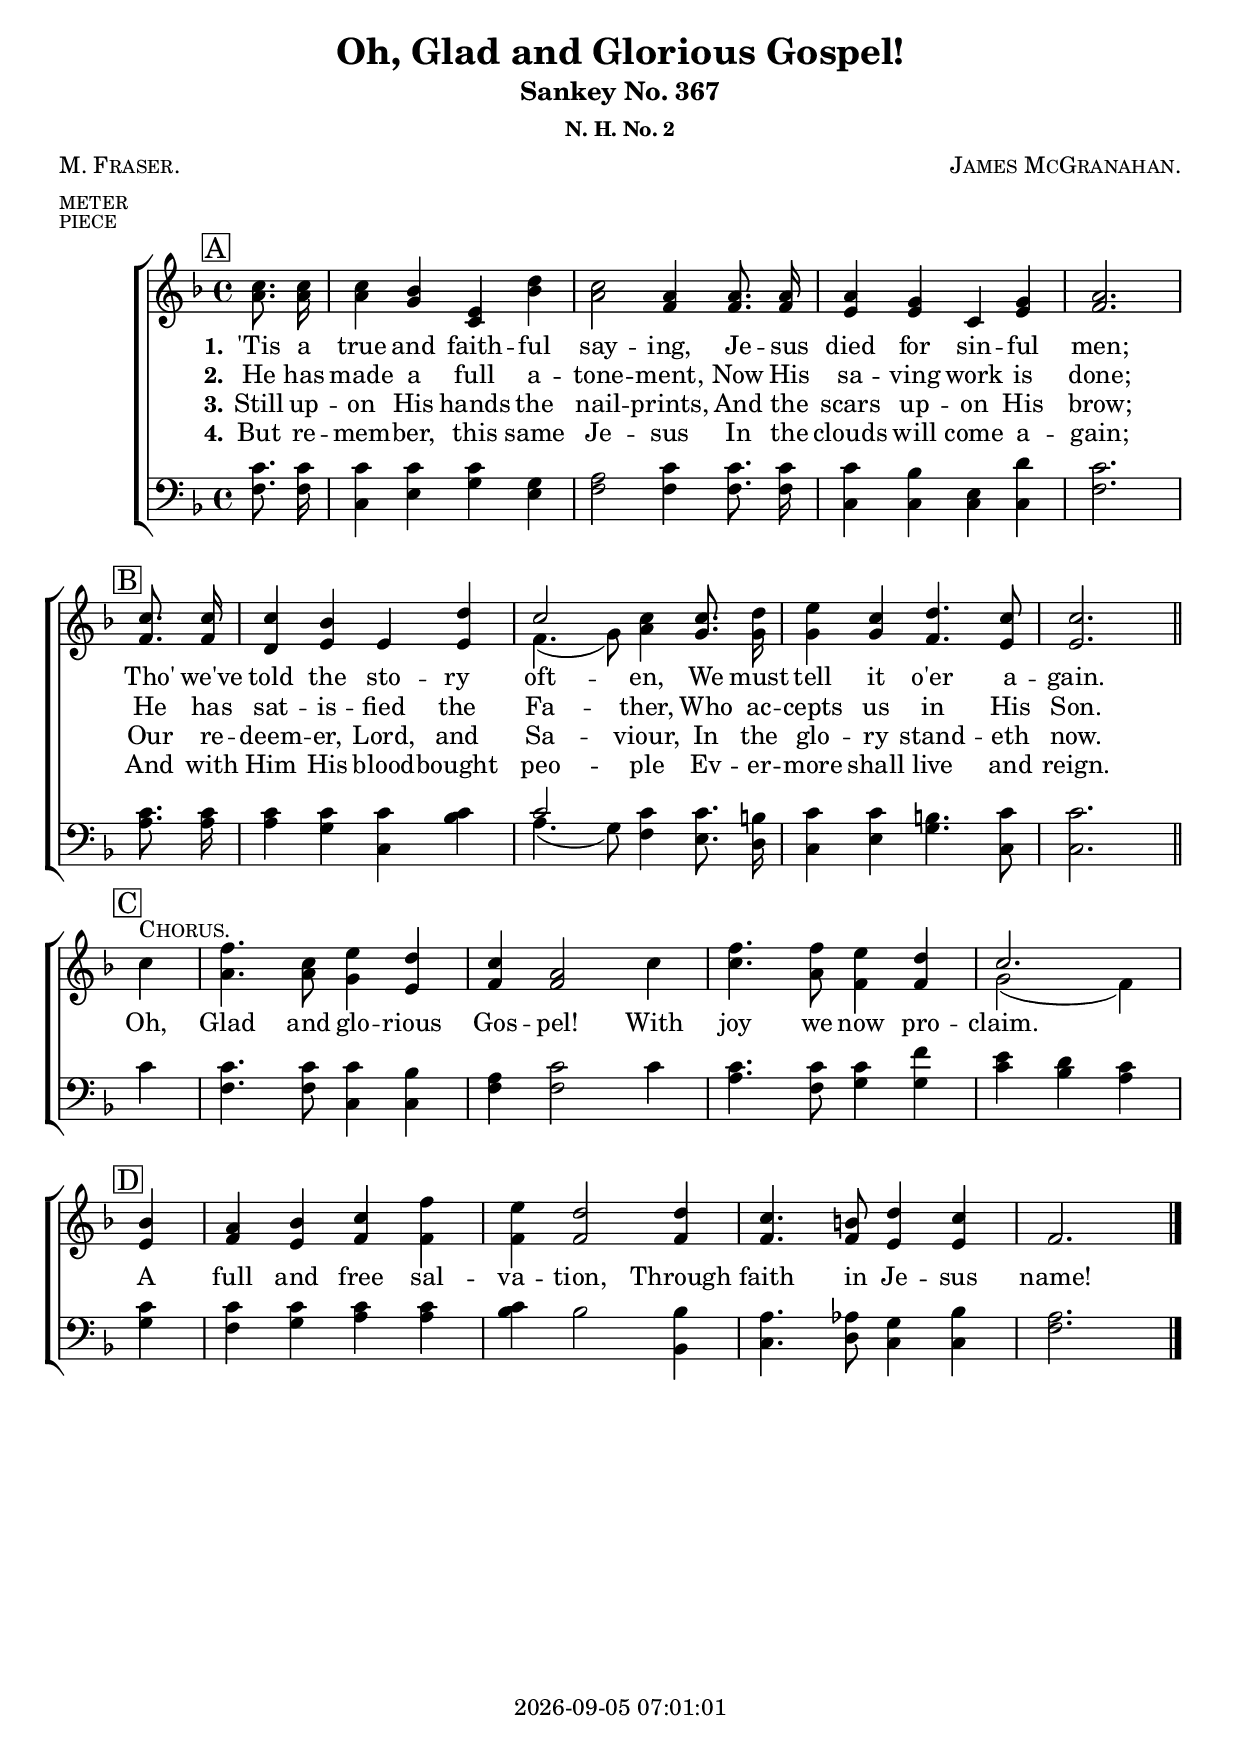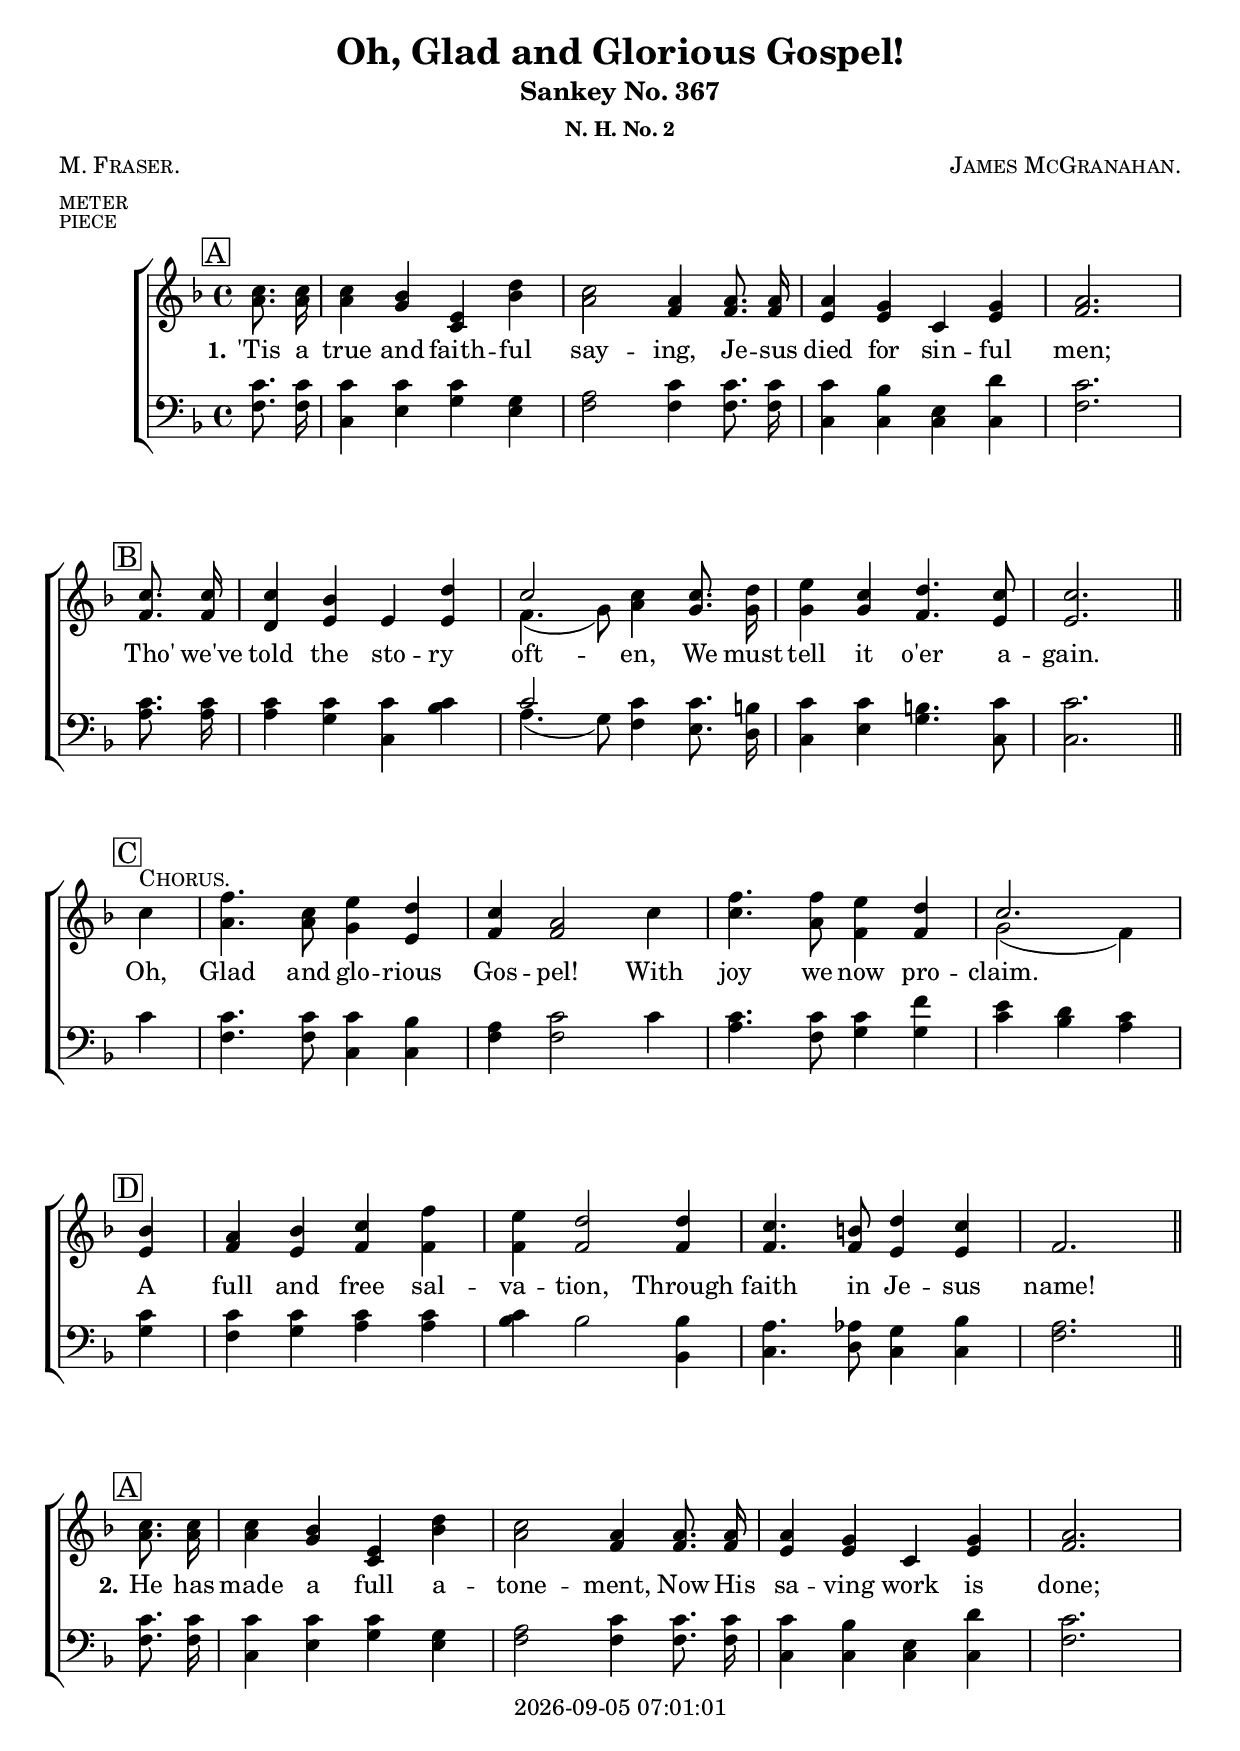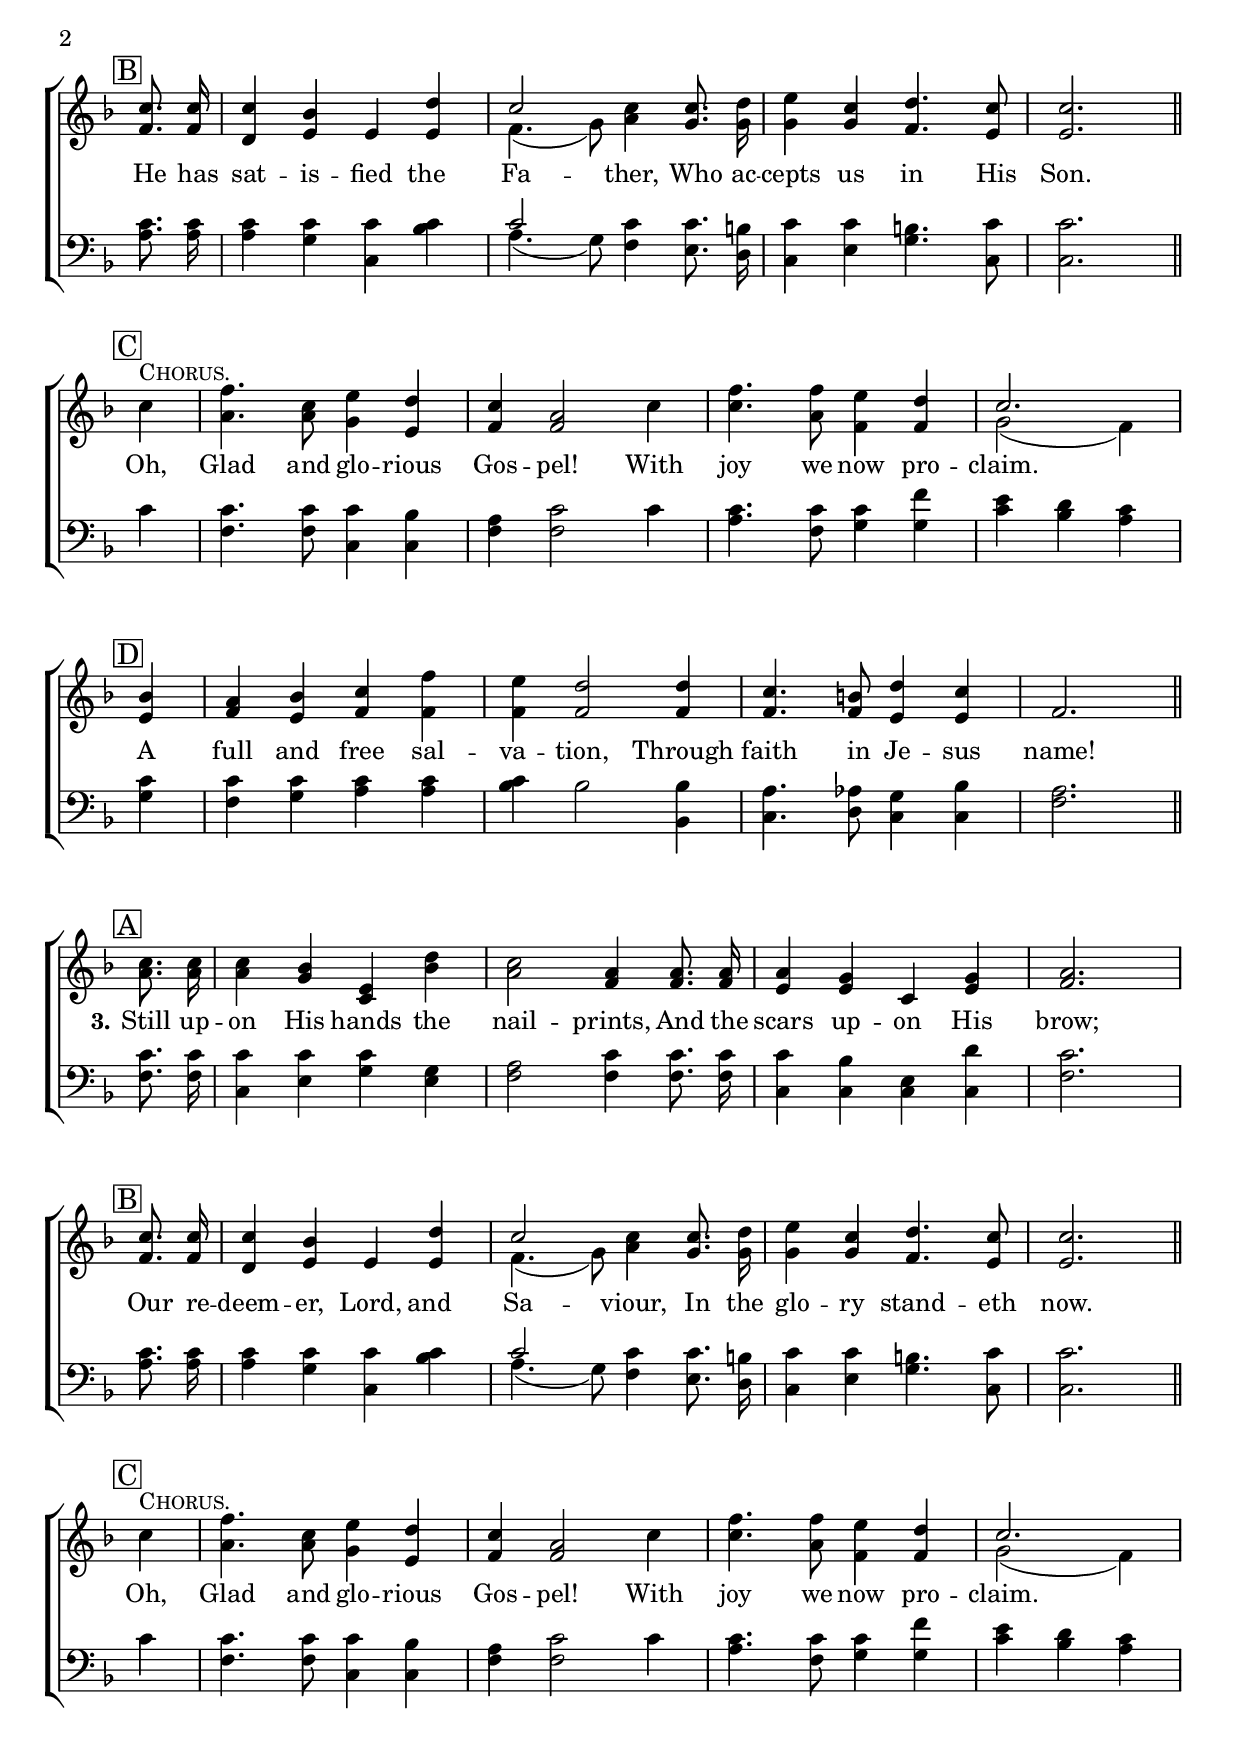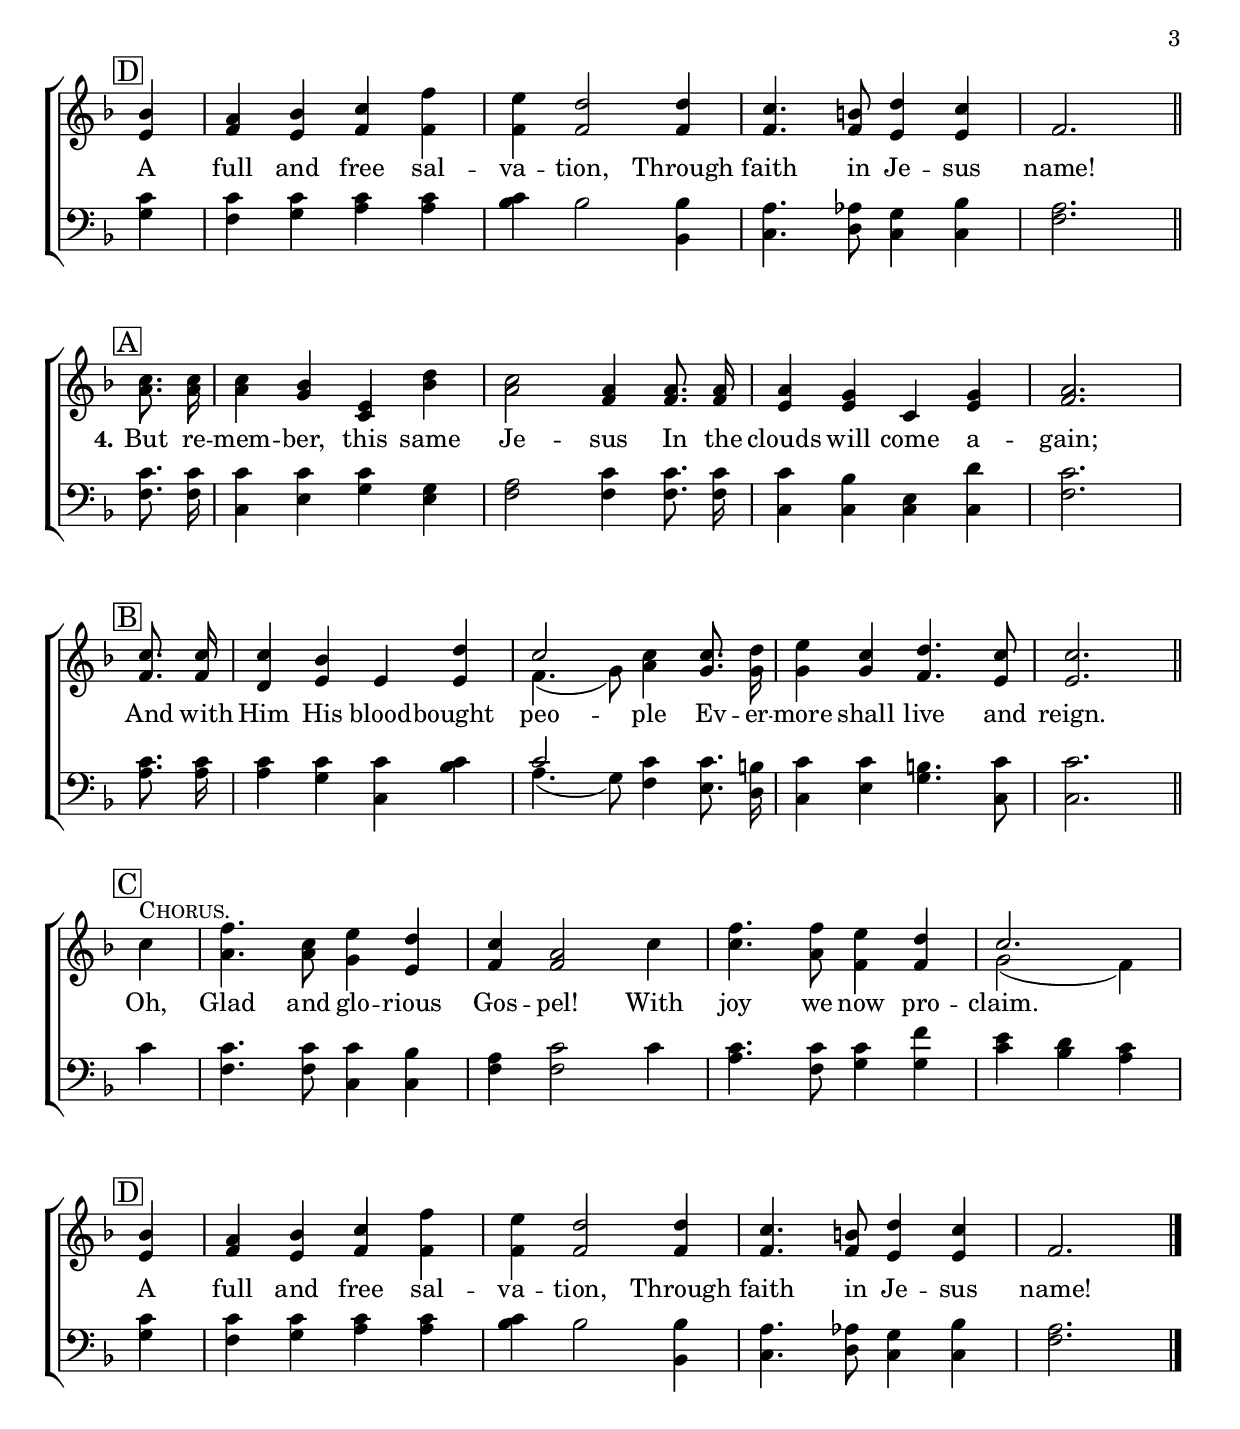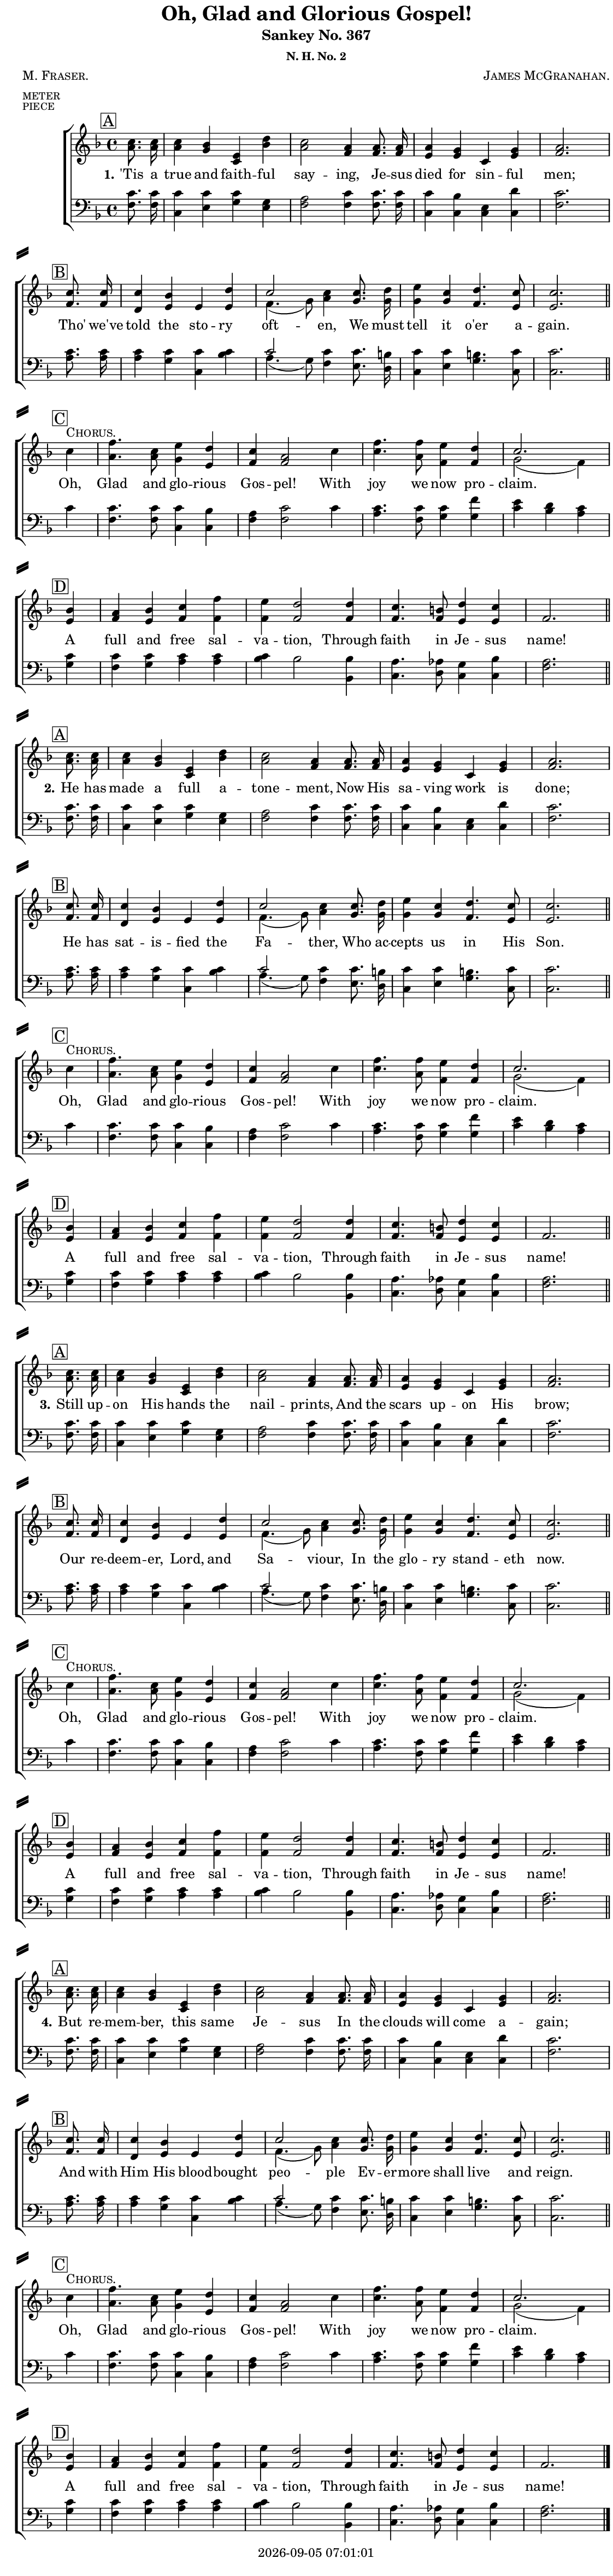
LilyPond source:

\version "2.22.1"

\include "articulate.ly"

today = #(strftime "%Y-%m-%d %H:%M:%S" (localtime (current-time)))

\header {
% centered at top
%  dedication  = "dedication"
  title       = "Oh, Glad and Glorious Gospel!"
  subtitle    = "Sankey No. 367"
  subsubtitle = "N. H. No. 2"
%  instrument  = "instrument"
  
% arrangement of following lines:
%
%  poet    composer
%  meter   arranger
%  piece       opus

  composer    = \markup\smallCaps "James McGranahan."
%  arranger    = "arranger"
%  opus        = "opus"

  poet        = \markup\smallCaps "M. Fraser."
  meter       = \markup\smallCaps "meter"
  piece       = \markup\smallCaps "piece"

% centered at bottom
% tagline     = "tagline" % default lilypond version
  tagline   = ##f
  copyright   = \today
}

% #(set-global-staff-size 16)

global = {
  \key f \major
  \time 4/4
  \partial 4
}

RehearsalTrack = {
% \set Score.currentBarNumber = #5
  \mark \markup { \box "A" } s4 s1*3 s2.
  \mark \markup { \box "B" } s4 s1*3 s2.
  \mark \markup { \box "C" } s4 s1*3 s2.
  \mark \markup { \box "D" } s4 s1*3 s2.
}

TempoTrack = {
  \set Score.tempoHideNote = ##t
  \tempo 4=120
}

nl = { \bar "||" \break }

soprano = \relative {
  \autoBeamOff
  c''8. 16
  c4 bes e, d'
  c2 a4 8. 16
  a4 g c, g'
  a2. \bar "|" \break c8. 16
  c4 bes e, d' % B
  c2 4 8. d16
  e4 c d4. c8
  c2. \bar "||" \break c4^\markup\smallCaps Chorus.
  f4. c8 e4 d % C
  c4 a2 c4
  f4. 8 e4 d
  c2. \bar "|" \break bes4
  a4 bes c f % D
  e4 d2 4
  c4. b8 d4 c
  f,2.
}

alto = \relative {
  \autoBeamOff
  a'8. 16
  a4 g c, bes'
  a2 f4 8. 16
  e4 4 c e
  f2. 8. 16
  d4 e e e % B
  f4.(g8) a4 g8. 16
  g4 4 f4. e8
  e2. c'4
  a4. 8 g4 e % C
  f4 2 c'4
  c4. a8 f4 4
  g2(f4) e
  f4 e f f % D
  f4 2 4
  f4. 8 e4 4
  f2.
}

tenor = \relative {
  \autoBeamOff
  c'8. 16
  c4 4 4 g
  a2 c4 8. 16
  c4 bes e, d'
  c2. 8. 16
  c4 4 4 4 % B
  c2 4 8. b16
  c4 4 b4. c8
  c2. 4
  c4. 8 4 bes % C
  a4 c2 4
  c4. 8 4 f
  e4 d c c
  c4 4 4 4 % D
  c4 bes2 4
  a4. aes8 g4 bes
  a2.
}

bass = \relative {
  \autoBeamOff
  f8. 16
  c4 e g e
  f2 4 8. 16
  c4 4 4 4
  f2. a8. 16
  a4 g c, bes' % B
  a4.(g8) f4 e8. d16
  c4 e g4. c,8
  c2. c'4
  f,4. 8 c4 4 % C
  f4 2 c'4
  a4. f8 g4 4
  c4 bes a g
  f4 g a a % D
  bes4 2 bes,4
  c4. d8 c4 4
  f2.
}

nom  = {   \set ignoreMelismata = ##t }
yesm = { \unset ignoreMelismata       }

chorus = \lyricmode {
  Oh, Glad and glo -- rious Gos -- pel!
  With joy we now pro -- claim.
  A full and free sal -- va -- tion,
  Through faith in Je -- sus name!
}

verses = 4

wordsOne = \lyricmode {
  \set stanza = "1."
  'Tis a true and faith -- ful say -- ing,
  Je -- sus died for sin -- ful men;
  Tho' we've told the sto -- ry oft -- en,
  We must tell it o'er a -- gain.
}
  
wordsTwo = \lyricmode {
  \set stanza = "2."
  He has made a full a -- tone -- ment,
  Now His sa -- ving work is done;
  He has  sat -- is -- fied the Fa -- ther,
  Who ac -- cepts us in His Son.
}
  
wordsThree = \lyricmode {
  \set stanza = "3."
  Still up -- on His hands the nail -- prints,
  And the scars up -- on His brow;
  Our re -- deem -- er, Lord, and Sa -- viour,
  In the glo -- ry stand -- eth now.
}
  
wordsFour = \lyricmode {
  \set stanza = "4."
  But re -- mem -- ber, this same Je -- sus
  In the clouds will come a -- gain;
  And with Him His blood -- bought peo -- ple
  Ev -- er -- more shall live and reign.
}
  
wordsMidi = \lyricmode {
  \set stanza = "1."
  "'Tis " "a " "true " "and " faith "ful " say "ing, "
  "\nJe" "sus " "died " "for " sin "ful " "men; "
  "\nTho' " "we've " "told " "the " sto "ry " oft "en, "
  "\nWe " "must " "tell " "it " "o'er " a "gain. "
  "\nOh, " "Glad " "and " glo "rious " Gos "pel! "
  "\nWith " "joy " "we " "now " pro "claim. "
  "\nA " "full " "and " "free " sal va "tion, "
  "\nThrough " "faith " "in " Je "sus " "name! "

  \set stanza = "2."
  "\nHe " "has " "made " "a " "full " a tone "ment, "
  "\nNow " "His " sa "ving " "work " "is " "done; "
  "\nHe " "has "  sat is "fied " "the " Fa "ther, "
  "\nWho " ac "cepts " "us " "in " "His " "Son. "
  "\nOh, " "Glad " "and " glo "rious " Gos "pel! "
  "\nWith " "joy " "we " "now " pro "claim. "
  "\nA " "full " "and " "free " sal va "tion, "
  "\nThrough " "faith " "in " Je "sus " "name! "

  \set stanza = "3."
  "\nStill " up "on " "His " "hands " "the " nail "prints, "
  "\nAnd " "the " "scars " up "on " "His " "brow; "
  "\nOur " re deem "er, " "Lord, " "and " Sa "viour, "
  "\nIn " "the " glo "ry " stand "eth " "now. "
  "\nOh, " "Glad " "and " glo "rious " Gos "pel! "
  "\nWith " "joy " "we " "now " pro "claim. "
  "\nA " "full " "and " "free " sal va "tion, "
  "\nThrough " "faith " "in " Je "sus " "name! "

  \set stanza = "4."
  "\nBut " re mem "ber, " "this " "same " Je "sus "
  "\nIn " "the " "clouds " "will " "come " a "gain; "
  "\nAnd " "with " "Him " "His " blood "bought " peo "ple "
  "\nEv" er "more " "shall " "live " "and " "reign. "
  "\nOh, " "Glad " "and " glo "rious " Gos "pel! "
  "\nWith " "joy " "we " "now " pro "claim. "
  "\nA " "full " "and " "free " sal va "tion, "
  "\nThrough " "faith " "in " Je "sus " "name! "
}

\book {
  \bookOutputSuffix "midi"
  \score {
%    \articulate
        \new ChoirStaff <<
                                % Soprano staff
          \new Staff = soprano
          <<
            \new Voice { \repeat unfold \verses \TempoTrack     }
            \new Voice { \global \repeat unfold \verses \soprano \bar "|." }
            \addlyrics \wordsMidi
          >>
                                % Alto staff
          \new Staff = alto
          <<
            \new Voice { \global \repeat unfold \verses { \alto \nl } \bar "|." }
          >>
                                % Tenor staff
          \new Staff = tenor
          <<
            \clef "treble_8"
            \new Voice { \global \repeat unfold \verses \tenor }
          >>
                                % Bass staff
          \new Staff = bass
          <<
            \clef "bass"
            \new Voice { \global \repeat unfold \verses \bass }
          >>
        >>
    \midi {}
  }
}

\book {
  \bookOutputSuffix "repeat"
  \score {
        \new ChoirStaff <<
                                  % Joint soprano/alto staff
          \new Staff \with { printPartCombineTexts = ##f }
          <<
            \new Voice \RehearsalTrack
            \new Voice \TempoTrack
            \new NullVoice = "aligner" \soprano
            \new Voice = "women" \partCombine { \global \soprano \bar "|." } { \global \alto }
            \new Lyrics \lyricsto "aligner" { \wordsOne \chorus }
            \new Lyrics \lyricsto "aligner"   \wordsTwo
            \new Lyrics \lyricsto "aligner"   \wordsThree
            \new Lyrics \lyricsto "aligner"   \wordsFour
          >>
                                  % Joint tenor/bass staff
          \new Staff \with { printPartCombineTexts = ##f }
          <<
            \clef "bass"
            \new Voice = "men" \partCombine { \global \tenor } { \global \bass }
          >>
        >>
    \layout {
      indent = 1.5\cm
      \pointAndClickOff
      \context {
        \Staff \RemoveAllEmptyStaves
      }
    }
  }
}

\book {
  \bookOutputSuffix "single"
  \score {
        \new ChoirStaff <<
                                  % Joint soprano/alto staff
          \new Staff \with { printPartCombineTexts = ##f }
          <<
            \new Voice { \repeat unfold \verses \RehearsalTrack }
            \new Voice { \repeat unfold \verses \TempoTrack }
            \new NullVoice = "aligner" { \repeat unfold \verses \soprano }
            \new Voice = "women" \partCombine { \global \repeat unfold \verses \soprano \bar "|." }
                                               { \global \repeat unfold \verses { \alto \nl } \bar "|." }
            \new Lyrics \lyricsto "aligner" { \wordsOne   \chorus
                                              \wordsTwo   \chorus
                                              \wordsThree \chorus
                                              \wordsFour  \chorus
                                            }
          >>
                                  % Joint tenor/bass staff
          \new Staff \with { printPartCombineTexts = ##f }
          <<
            \clef "bass"
            \new Voice = "men" \partCombine { \global \repeat unfold \verses \tenor }
                                            { \global \repeat unfold \verses \bass }
          >>
        >>
    \layout {
      indent = 1.5\cm
      \pointAndClickOff
      \context {
        \Staff \RemoveAllEmptyStaves
      }
    }
  }
}

\book {
  \bookOutputSuffix "singlepage"
  \paper {
    top-margin = 0
    left-margin = 7
    right-margin = 1
    paper-width = 190\mm
    page-breaking = #ly:one-page-breaking
    system-system-spacing.basic-distance = #15
    system-separator-markup = \slashSeparator
  }
  \score {
        \new ChoirStaff <<
                                  % Joint soprano/alto staff
          \new Staff \with { printPartCombineTexts = ##f }
          <<
            \new Voice { \repeat unfold \verses \RehearsalTrack }
            \new Voice { \repeat unfold \verses \TempoTrack }
            \new NullVoice = "aligner" { \repeat unfold \verses \soprano }
            \new Voice = "women" \partCombine { \global \repeat unfold \verses \soprano \bar "|." }
                                               { \global \repeat unfold \verses { \alto \nl } \bar "|." }
            \new Lyrics \lyricsto "aligner" { \wordsOne   \chorus
                                              \wordsTwo   \chorus
                                              \wordsThree \chorus
                                              \wordsFour  \chorus
                                            }
          >>
                                  % Joint tenor/bass staff
          \new Staff \with { printPartCombineTexts = ##f }
          <<
            \clef "bass"
            \new Voice = "men" \partCombine { \global \repeat unfold \verses \tenor }
                                            { \global \repeat unfold \verses \bass }
          >>
        >>
    \layout {
      indent = 1.5\cm
      \pointAndClickOff
      \context {
        \Staff \RemoveAllEmptyStaves
      }
    }
  }
}
